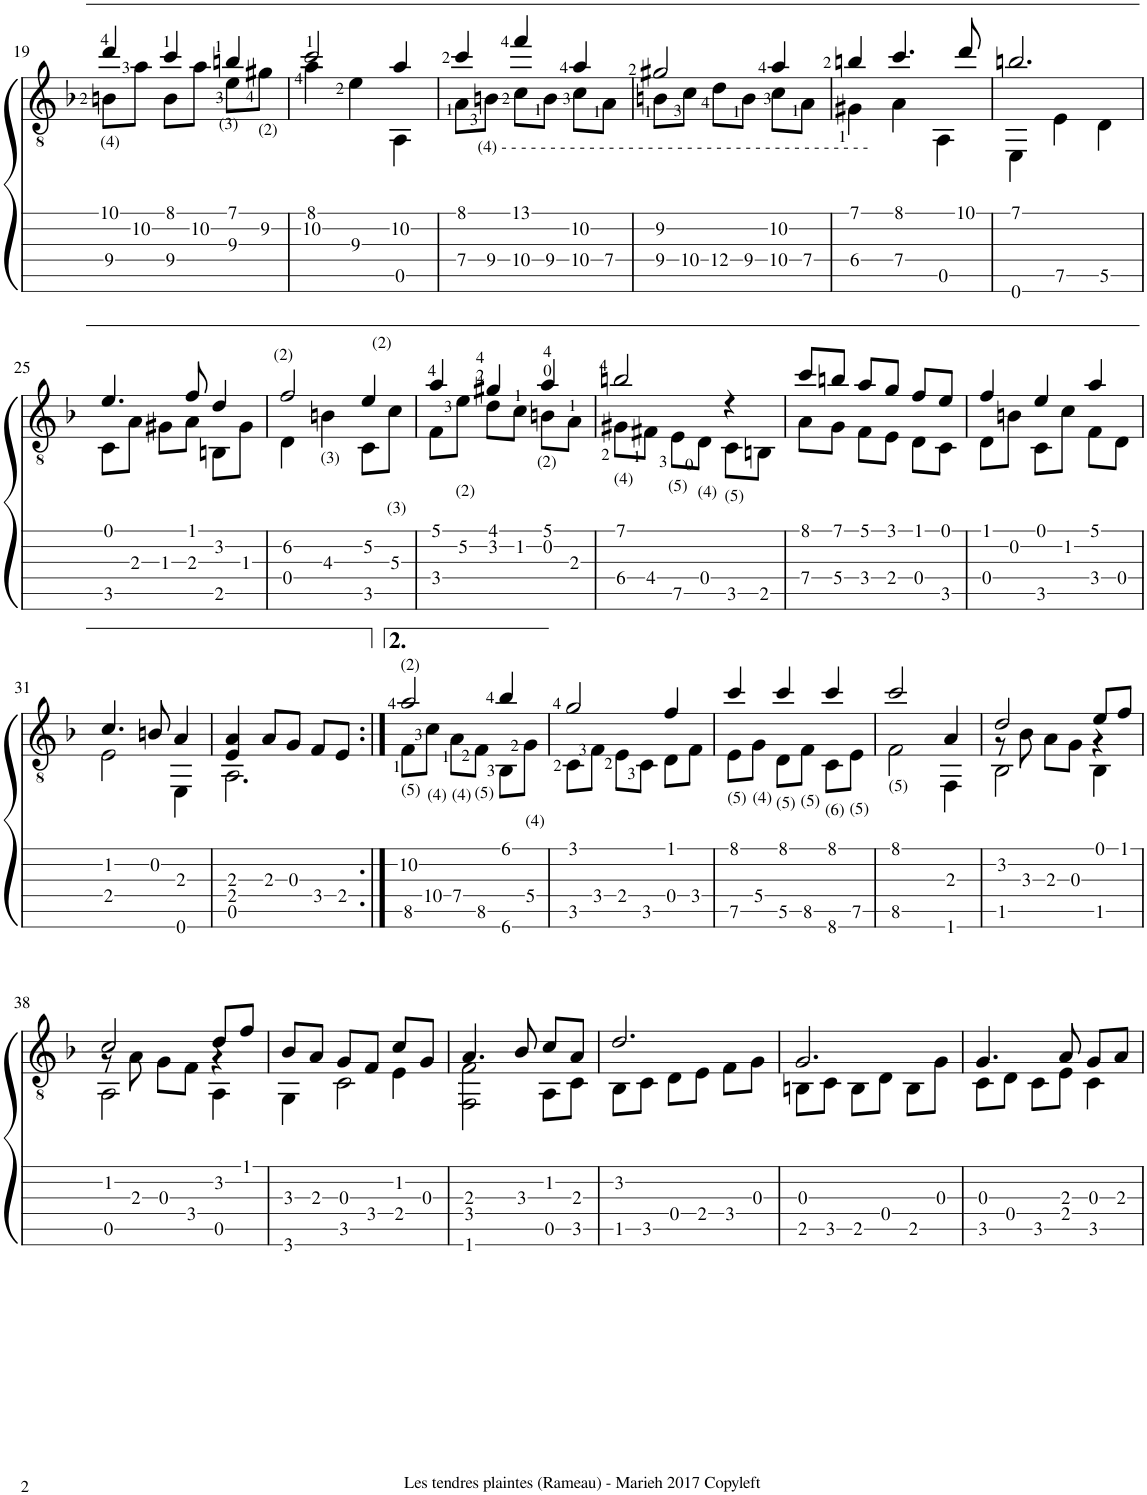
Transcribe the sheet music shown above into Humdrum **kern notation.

**kern	**kern
*part2	*part1
*staff2	*staff1
*I"Guitare classique [Tablature]	*I"Guitare classique
!!LO:PB:g=z
*	*clefGv2
*k[b-]	*k[b-]
*M3/4	*M3/4
=19	=19
*^	*^
4dd	8BnL	4dd/	8Bn\L
.	8aJ	.	8a\J
4cc	8BL	4cc/	8B\L
.	8aJ	.	8a\J
4bn	8eL	4bn/	8e\L
.	8g#XJ	.	8g#X\J
=20	=20	=20	=20
2cc	4a	2cc/	4a\
.	4e	.	4e\
4a	4AA	4a/	4AA\
=21	=21	=21	=21
4cc	8AL	4cc/	8A\L
.	8BnJ	.	8Bn\J
4ff	8cL	4ff/	8c\L
.	8BJ	.	8B\J
4a	8cL	4a/	8c\L
.	8AJ	.	8A\J
=22	=22	=22	=22
2g#X	8BnL	2g#X/	8Bn\L
.	8cJ	.	8c\J
.	8dL	.	8d\L
.	8BJ	.	8B\J
4a	8cL	4a/	8c\L
.	8AJ	.	8A\J
=23	=23	=23	=23
4bn	4G#X	4bn/	4G#X\
4.cc	4A	4.cc/	4A\
.	4AA	.	4AA\
8dd	.	8dd/	.
=24	=24	=24	=24
2.bn	4EE	2.bn/	4EE\
.	4E	.	4E\
.	4D	.	4D\
!!LO:LB:g=z	!!
=25	=25	=25	=25
4.e	8CL	4.e/	8C\L
.	8AJ	.	8A\J
.	8G#XL	.	8G#X\L
8f	8AJ	8f/	8A\J
4d	8BBnL	4d/	8BBn\L
.	8G#J	.	8G#\J
=26	=26	=26	=26
2f	4D	2f/	4D\
.	4B	.	4Bn\
4e	8CL	4e/	8C\L
.	8cJ	.	8c\J
=27	=27	=27	=27
4a	8FL	4a/	8F\L
.	8eJ	.	8e\J
4g#X	8dL	4g#X/	8d\L
.	8cJ	.	8c\J
4a	8BnL	4a/	8Bn\L
.	8AJ	.	8A\J
=28	=28	=28	=28
2bn	8G#XL	2bn/	8G#X\L
.	8F#XJ	.	8F#X\J
.	8EL	.	8E\L
.	8DJ	.	8D\J
4r	8CL	4r	8C\L
.	8BBnJ	.	8BBn\J
=29	=29	=29	=29
8ccL	8AL	8cc/L	8A\L
8bnJ	8GJ	8bn/J	8G\J
8aL	8FL	8a/L	8F\L
8gJ	8EJ	8g/J	8E\J
8fL	8DL	8f/L	8D\L
8eJ	8CJ	8e/J	8C\J
=30	=30	=30	=30
4f	8DL	4f/	8D\L
.	8BnJ	.	8Bn\J
4e	8CL	4e/	8C\L
.	8cJ	.	8c\J
4a	8FL	4a/	8F\L
.	8DJ	.	8D\J
!!LO:LB:g=z	!!
=31	=31	=31	=31
4.c	2E	4.c/	2E\
8Bn	.	8Bn/	.
4A	4EE	4A/	4EE\
=32	=32	=32	=32
4E 4A	2.AA	4E/ 4A/	2.AA\
8AL	.	8A/L	.
8GJ	.	8G/J	.
8FL	.	8F/L	.
8EJ	.	8E/J	.
=33:|!	=33:|!	=33:|!	=33:|!
2a	8FL	2a/	8F\L
.	8cJ	.	8c\J
.	8AL	.	8A\L
.	8FJ	.	8F\J
4b-	8BB-L	4b-/	8BB-\L
.	8GJ	.	8G\J
=34	=34	=34	=34
2g	8CL	2g/	8C\L
.	8FJ	.	8F\J
.	8EL	.	8E\L
.	8CJ	.	8C\J
4f	8DL	4f/	8D\L
.	8FJ	.	8F\J
=35	=35	=35	=35
4cc	8EL	4cc/	8E\L
.	8GJ	.	8G\J
4cc	8DL	4cc/	8D\L
.	8FJ	.	8F\J
4cc	8CL	4cc/	8C\L
.	8EJ	.	8E\J
=36	=36	=36	=36
2cc	2F	2cc/	2F\
4A	4FF	4A/	4FF\
=37	=37	=37	=37
*	*^	*	*^
2d	8r	2BB-	2d/	8r	2BB-\
.	8B-	.	.	8B-\	.
.	8AL	.	.	8A\L	.
.	8GJ	.	.	8G\J	.
8eL	4r	4BB-	8e/L	4r	4BB-\
8fJ	.	.	8f/J	.	.
!!LO:LB:g=z	!!	!!
=38	=38	=38	=38	=38	=38
2c	8r	2AA	2c/	8r	2AA\
.	8A	.	.	8A\	.
.	8GL	.	.	8G\L	.
.	8FJ	.	.	8F\J	.
8dL	4r	4AA	8d/L	4r	4AA\
8fJ	.	.	8f/J	.	.
=39	=39	=39	=39	=39	=39
2B-	8r	4GG	2ryy	8B-/L	4GG\
.	8A	.	.	8A/J	.
.	8GL	2C	.	8G/L	2C\
.	8FJ	.	.	8F/J	.
8cL	4E	.	8c/L	4E\	.
8GJ	.	.	8G/J	.	.
*	*	*	*	*v	*v
=40	=40	=40	=40	=40
4.A	2.r	2FF 2F	4.A/	2FF\ 2F\
8B-	.	.	8B-/	.
8cL	.	8AAL	8c/L	8AA\L
8AJ	.	8CJ	8A/J	8C\J
=41	=41	=41	=41	=41
2.d	4r	8BB-L	2.d/	8BB-\L
.	.	8CJ	.	8C\J
.	4r	8DL	.	8D\L
.	.	8EJ	.	8E\J
.	4r	8FL	.	8F\L
.	.	8GJ	.	8G\J
=42	=42	=42	=42	=42
2.G	2.r	8BBnL	2.G/	8BBn\L
.	.	8CJ	.	8C\J
.	.	8BBL	.	8BB\L
.	.	8DJ	.	8D\J
.	.	8BBL	.	8BB\L
.	.	8GJ	.	8G\J
=43	=43	=43	=43	=43
4.G	2.r	8CL	4.G/	8C\L
.	.	8DJ	.	8D\J
.	.	8CL	.	8C\L
8A	.	8EJ	8A/	8E\J
8GL	.	4C	8G/L	4C\
8AJ	.	.	8A/J	.
*v	*v	*v	*	*
*	*v	*v
=	=
*-	*-
